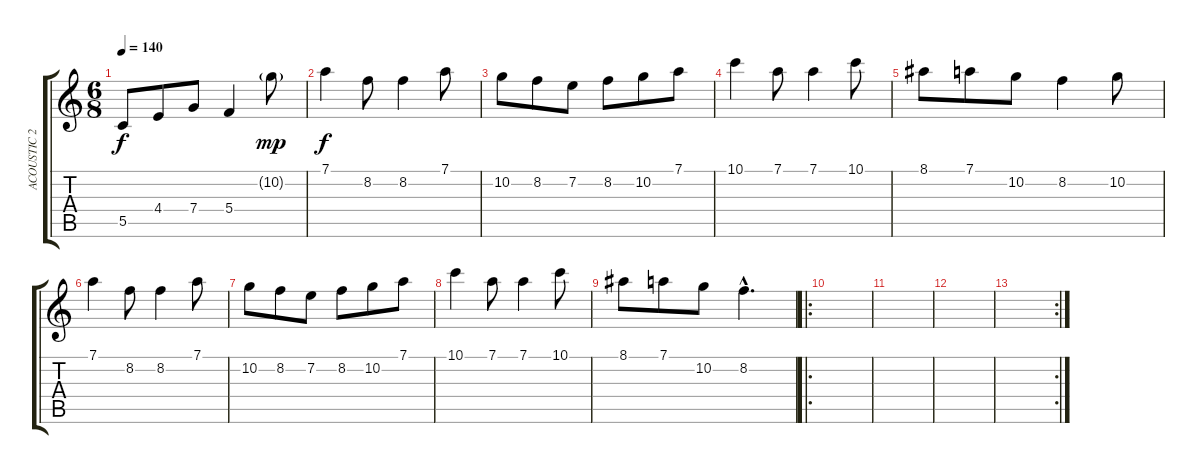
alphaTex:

\track ("ACOUSTIC 2" "ACOUSTIC 2") {instrument acousticguitarsteel}
\staff {score tabs}
\tuning (D4 A3 F3 C3 G2 D2) {hide}
\ts (6 8)
\tempo 140
\clef g2
\ks c
5.5.8{dy f} 4.4.8 7.4.8 5.4.4 10.2{g}.8{dy mp} |
7.1.4{dy f} 8.2.8 8.2.4 7.1.8 |
10.2.8 8.2.8 7.2.8 8.2.8 10.2.8 7.1.8 |
10.1.4 7.1.8 7.1.4 10.1.8 |
8.1.8 7.1.8 10.2.8 8.2.4 10.2.8 |
7.1.4 8.2.8 8.2.4 7.1.8 |
10.2.8 8.2.8 7.2.8 8.2.8 10.2.8 7.1.8 |
10.1.4 7.1.8 7.1.4 10.1.8 |
8.1.8 7.1.8 10.2.8 8.2{hac}.4{d} |
\ro
|
|
|
\rc 2
